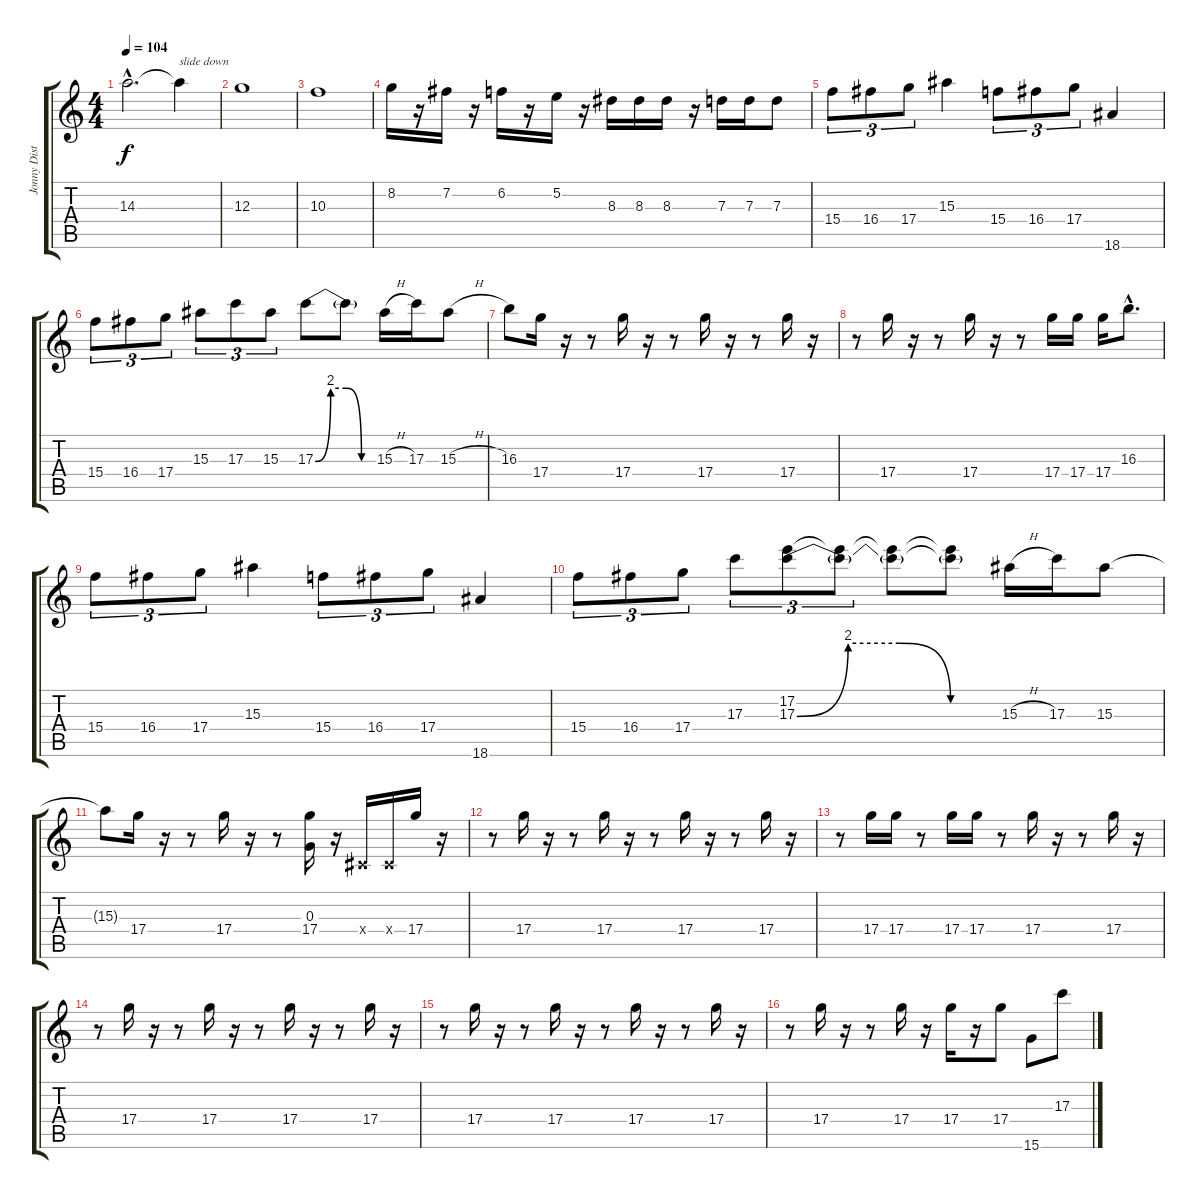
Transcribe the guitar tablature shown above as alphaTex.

\track ("Jonny Distorted" "Jonny Dist") {instrument distortionguitar}
\staff {score tabs}
\tuning (E4 B3 G3 D3 A2 E2) {hide}
\ts (4 4)
\tempo 104
\clef g2
\ks c
14.3{hac}.2{d dy f} 14.3{t}.4{txt "slide down"} |
12.3.1 |
10.3.1 |
8.2.16 r.16 7.2.16 r.16 6.2.16 r.16 5.2.16 r.16 8.3.16 8.3.16 8.3.16 r.16 7.3.16 7.3.16 7.3.8 |
15.4.8{tu (3 2)} 16.4.8{tu (3 2)} 17.4.8{tu (3 2)} 15.3.4 15.4.8{tu (3 2)} 16.4.8{tu (3 2)} 17.4.8{tu (3 2)} 18.6.4 |
15.4.8{tu (3 2)} 16.4.8{tu (3 2)} 17.4.8{tu (3 2)} 15.3.8{tu (3 2)} 17.3.8{tu (3 2)} 15.3.8{tu (3 2)} 17.3{be (custom 0 0 15 8 30 8 45 0 60 0)}.8 17.3{t}.8 15.3{h}.16 17.3.16 15.3{h}.8 |
16.3.8 17.4.16 r.16 r.8 17.4.16 r.16 r.8 17.4.16 r.16 r.8 17.4.16 r.16 |
r.8 17.4.16 r.16 r.8 17.4.16 r.16 r.8 17.4.16 17.4.16 17.4.16 16.3{hac}.8{d} |
15.4.8{tu (3 2)} 16.4.8{tu (3 2)} 17.4.8{tu (3 2)} 15.3.4 15.4.8{tu (3 2)} 16.4.8{tu (3 2)} 17.4.8{tu (3 2)} 18.6.4 |
15.4.8{tu (3 2)} 16.4.8{tu (3 2)} 17.4.8{tu (3 2)} 17.3.8{tu (3 2)} (17.2 17.3{be (custom 0 0 15 8 30 8 45 0 60 0)}).8{tu (3 2)} (17.2{t} 17.3{t}).8{tu (3 2)} (17.2{t} 17.3{t}).8 (17.2{t} 17.3{t}).8 15.3{h}.16 17.3.16 15.3.8 |
15.3{t}.8 17.4.16 r.16 r.8 17.4.16 r.16 r.8 (0.3 17.4).16 r.16 -1.4{x}.16 -1.4{x}.16 17.4.16 r.16 |
r.8 17.4.16 r.16 r.8 17.4.16 r.16 r.8 17.4.16 r.16 r.8 17.4.16 r.16 |
r.8 17.4.16 17.4.16 r.8 17.4.16 17.4.16 r.8 17.4.16 r.16 r.8 17.4.16 r.16 |
r.8 17.4.16 r.16 r.8 17.4.16 r.16 r.8 17.4.16 r.16 r.8 17.4.16 r.16 |
r.8 17.4.16 r.16 r.8 17.4.16 r.16 r.8 17.4.16 r.16 r.8 17.4.16 r.16 |
r.8 17.4.16 r.16 r.8 17.4.16 r.16 17.4.16 r.16 17.4.8 15.6.8 17.3.8
